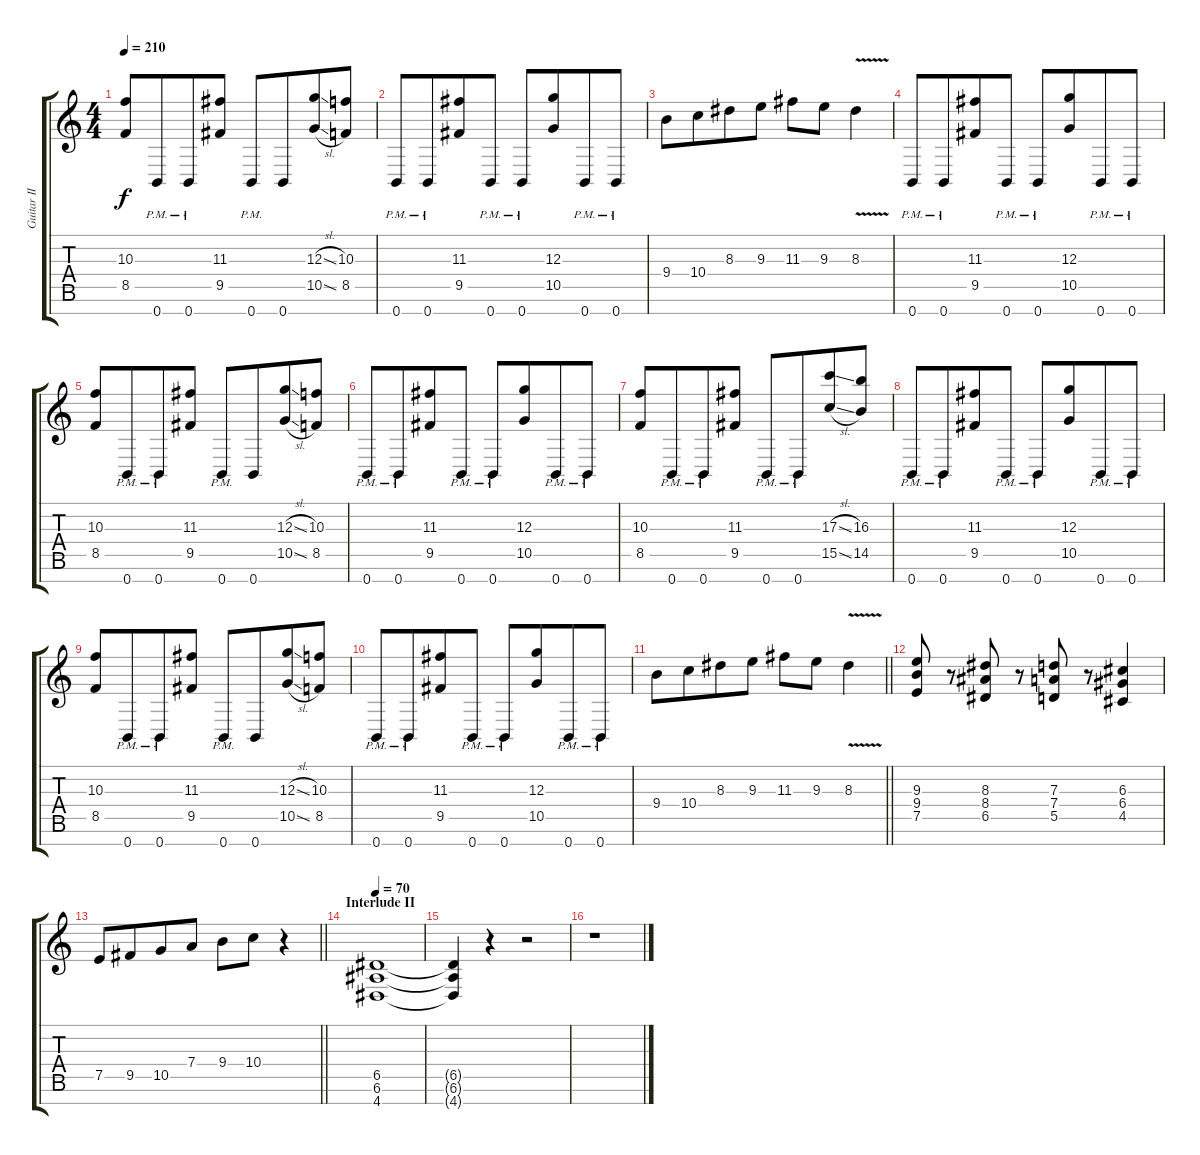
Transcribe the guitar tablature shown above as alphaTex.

\track ("Guitar II" "Guitar II") {instrument distortionguitar}
\staff {score tabs}
\tuning (E4 B3 G3 D3 A2 E2 B1) {hide}
\ts (4 4)
\tempo 210
\clef g2
\ks c
(10.3 8.5).8{dy f} 0.7{pm}.8{beam merge} 0.7{pm}.8 (11.3 9.5).8{beam split} 0.7{pm}.8 0.7.8{beam merge} (12.3{sl} 10.5{sl}).8 (10.3 8.5).8 |
0.7{pm}.8 0.7{pm}.8{beam merge} (11.3 9.5).8 0.7{pm}.8{beam split} 0.7{pm}.8 (12.3 10.5).8{beam merge} 0.7{pm}.8 0.7{pm}.8 |
9.4.8 10.4.8{beam merge} 8.3.8 9.3.8 11.3.8 9.3.8 8.3{v}.4 |
0.7{pm}.8 0.7{pm}.8{beam merge} (11.3 9.5).8 0.7{pm}.8{beam split} 0.7{pm}.8 (12.3 10.5).8{beam merge} 0.7{pm}.8 0.7{pm}.8 |
(10.3 8.5).8 0.7{pm}.8{beam merge} 0.7{pm}.8 (11.3 9.5).8{beam split} 0.7{pm}.8 0.7.8{beam merge} (12.3{sl} 10.5{sl}).8 (10.3 8.5).8 |
0.7{pm}.8 0.7{pm}.8{beam merge} (11.3 9.5).8 0.7{pm}.8{beam split} 0.7{pm}.8 (12.3 10.5).8{beam merge} 0.7{pm}.8 0.7{pm}.8 |
(10.3 8.5).8 0.7{pm}.8{beam merge} 0.7{pm}.8 (11.3 9.5).8{beam split} 0.7{pm}.8 0.7{pm}.8{beam merge} (17.3{sl} 15.5{sl}).8 (16.3 14.5).8 |
0.7{pm}.8 0.7{pm}.8{beam merge} (11.3 9.5).8 0.7{pm}.8{beam split} 0.7{pm}.8 (12.3 10.5).8{beam merge} 0.7{pm}.8 0.7{pm}.8 |
(10.3 8.5).8 0.7{pm}.8{beam merge} 0.7{pm}.8 (11.3 9.5).8{beam split} 0.7{pm}.8 0.7.8{beam merge} (12.3{sl} 10.5{sl}).8 (10.3 8.5).8 |
0.7{pm}.8 0.7{pm}.8{beam merge} (11.3 9.5).8 0.7{pm}.8{beam split} 0.7{pm}.8 (12.3 10.5).8{beam merge} 0.7{pm}.8 0.7{pm}.8 |
\barLineRight lightlight
9.4.8 10.4.8{beam merge} 8.3.8 9.3.8 11.3.8 9.3.8 8.3{v}.4 |
(9.3 9.4 7.5).8 r.8 (8.3 8.4 6.5).8 r.8 (7.3 7.4 5.5).8 r.8 (6.3 6.4 4.5).4 |
\barLineRight lightlight
7.5.8 9.5.8{beam merge} 10.5.8 7.4.8 9.4.8 10.4.8 r.4 |
\section ("" "Interlude II")
\tempo 70
(6.5 6.6 4.7).1{volume 0} |
(6.5{t} 6.6{t} 4.7{t}).4 r.4 r.2{volume 14} |
r.1
